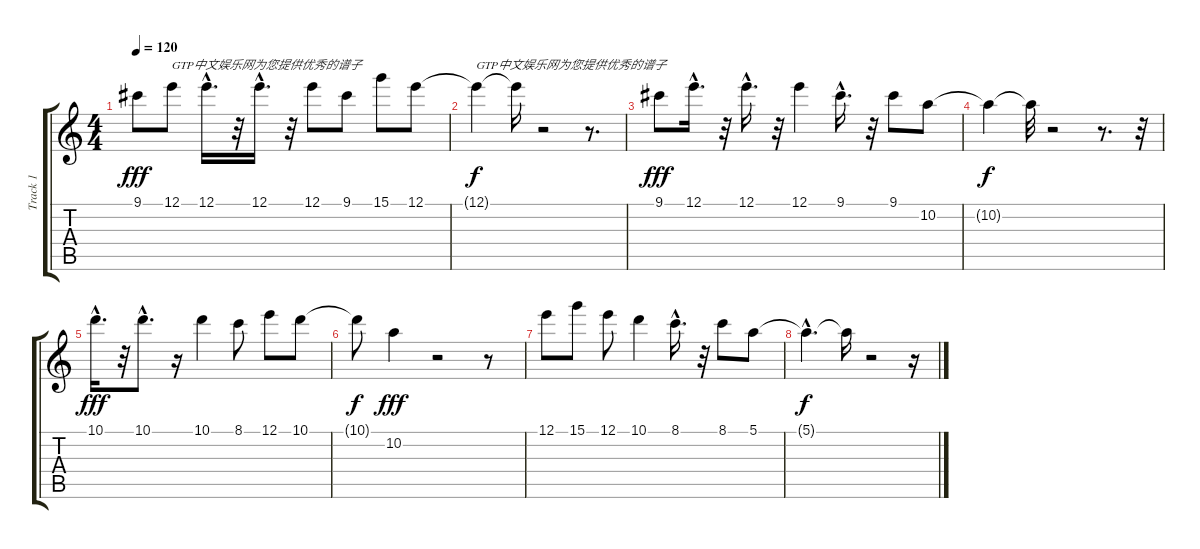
\track ("Track 1" "Track 1") {instrument acousticguitarsteel}
\staff {score tabs}
\tuning (E4 B3 G3 D3 A2 E2) {hide}
\ts (4 4)
\tempo 120
\clef g2
\ks c
9.1.8{dy fff} 12.1.8{txt "GTP中文娱乐网为您提供优秀的谱子"} 12.1{hac}.16{d} r.32 12.1{hac}.16{d} r.32 12.1.8 9.1.8 15.1.8 12.1.8 |
12.1{t}.4{txt "GTP中文娱乐网为您提供优秀的谱子" dy f} 12.1{t}.16 r.2 r.8{d} |
9.1.8{dy fff} 12.1{hac}.16{d} r.32 12.1{hac}.16{d} r.32 12.1.4 9.1{hac}.16{d} r.32 9.1.8 10.2.8 |
10.2{t}.4{dy f} 10.2{t}.32 r.2 r.8{d} r.32 |
10.1{hac}.16{d dy fff} r.32 10.1{hac}.8{d} r.16 10.1.4 8.1.8 12.1.8 10.1.8 |
10.1{t}.8{dy f} 10.2.4{dy fff} r.2 r.8 |
12.1.8 15.1.8 12.1.8 10.1.4 8.1{hac}.16{d} r.32 8.1.8 5.1.8 |
5.1{hac t}.4{d dy f} 5.1{t}.16 r.2 r.16
